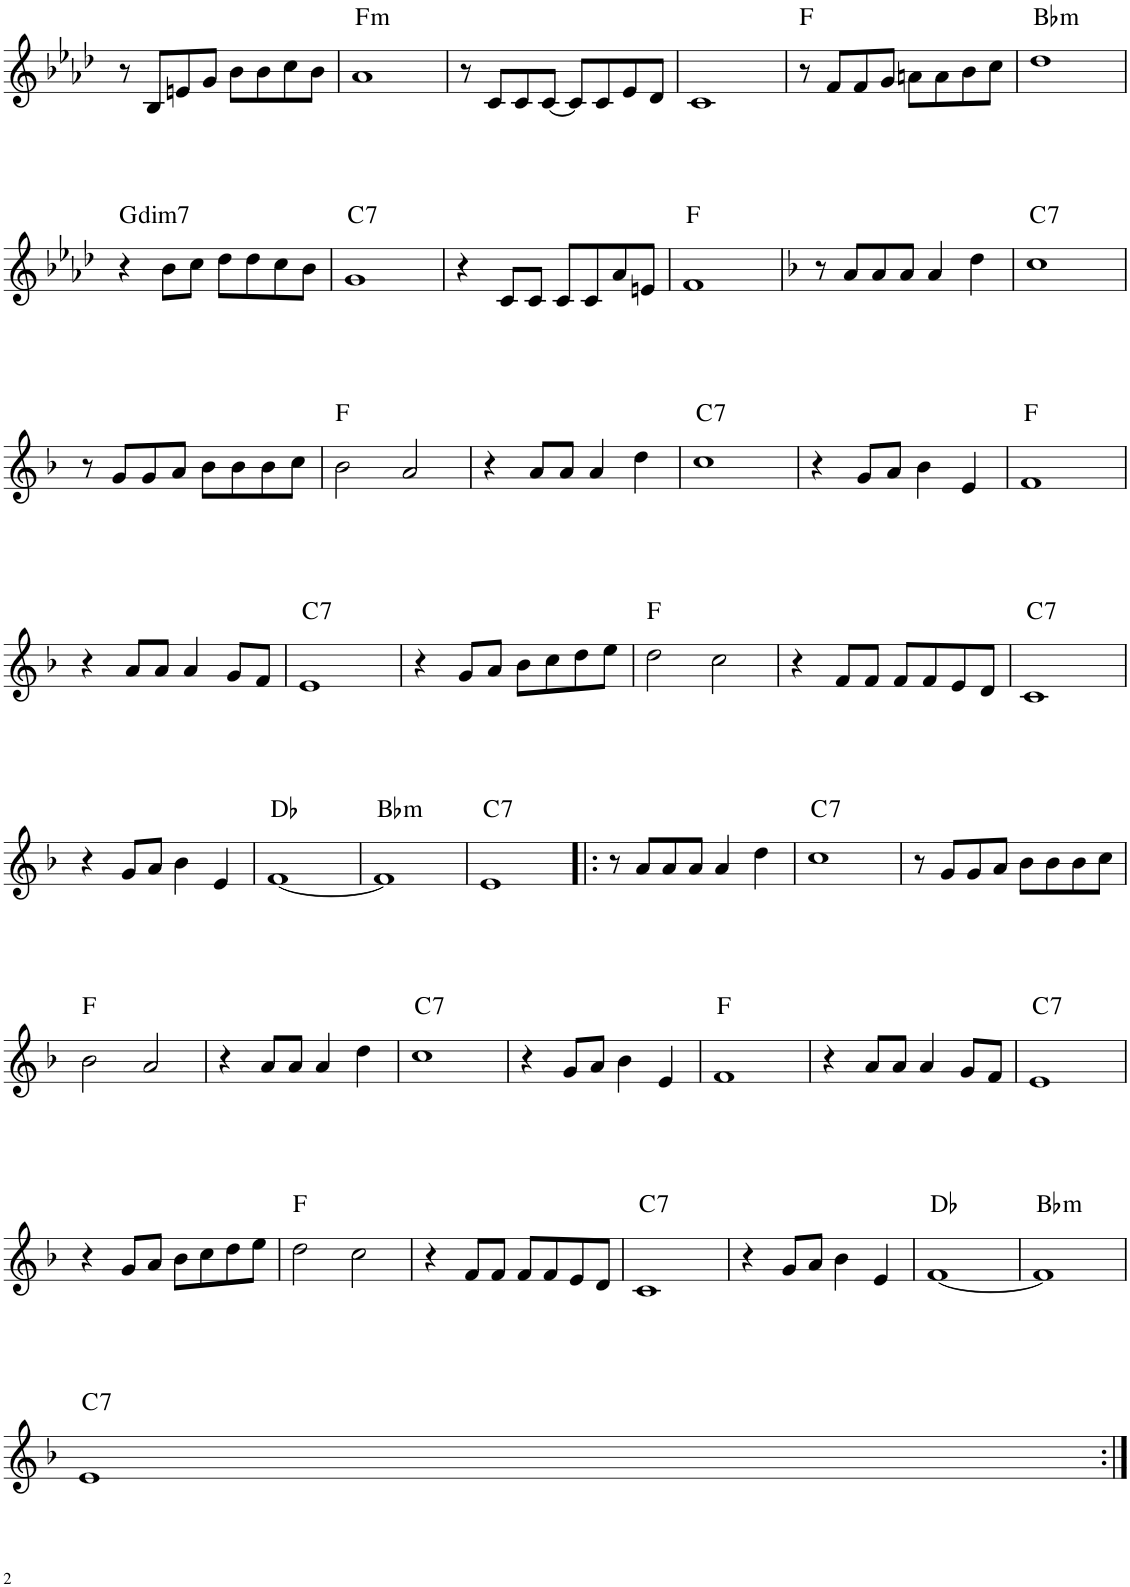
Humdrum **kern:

**kern	**harte
*part1	*part1
*staff1	*
*I"Piano	*
*I'Pno.	*
!!LO:PB:g=z
*clefG2	*
*k[b-e-a-d-]	*
*M4/4	*
=45	=45
8r	.
8B-/L	.
8en/	.
8g/J	.
8b-\L	.
8b-\	.
8cc\	.
8b-\J	.
=46	=46
!	!LO:H:kt=m
1a-	F:min
=47	=47
8r	.
8c/L	.
8c/	.
[8c/J	.
8c/L]	.
8c/	.
8e-/	.
8d-/J	.
=48	=48
1c	.
=49	=49
8r	F:maj
8f/L	.
8f/	.
8g/J	.
8an\L	.
8a\	.
8b-\	.
8cc\J	.
=50	=50
!	!LO:H:kt=m
1dd-	Bb:min
!!LO:LB:g=z
=51	=51
!	!LO:H:kt=dim7
4r	G:dim7
8b-\L	.
8cc\J	.
8dd-\L	.
8dd-\	.
8cc\	.
8b-\J	.
=52	=52
!	!LO:H:kt=7
1g	C:7
=53	=53
4r	.
8c/L	.
8c/J	.
8c/L	.
8c/	.
8a-/	.
8en/J	.
=54	=54
1f	F:maj
=55	=55
*k[b-]	*
8r	.
8a/L	.
8a/	.
8a/J	.
4a/	.
4dd\	.
=56	=56
!	!LO:H:kt=7
1cc	C:7
!!LO:LB:g=z
=57	=57
8r	.
8g/L	.
8g/	.
8a/J	.
8b-\L	.
8b-\	.
8b-\	.
8cc\J	.
=58	=58
2b-\	F:maj
2a/	.
=59	=59
4r	.
8a/L	.
8a/J	.
4a/	.
4dd\	.
=60	=60
!	!LO:H:kt=7
1cc	C:7
=61	=61
4r	.
8g/L	.
8a/J	.
4b-\	.
4e/	.
=62	=62
1f	F:maj
!!LO:LB:g=z
=63	=63
4r	.
8a/L	.
8a/J	.
4a/	.
8g/L	.
8f/J	.
=64	=64
!	!LO:H:kt=7
1e	C:7
=65	=65
4r	.
8g/L	.
8a/J	.
8b-\L	.
8cc\	.
8dd\	.
8ee\J	.
=66	=66
2dd\	F:maj
2cc\	.
=67	=67
4r	.
8f/L	.
8f/J	.
8f/L	.
8f/	.
8e/	.
8d/J	.
=68	=68
!	!LO:H:kt=7
1c	C:7
!!LO:LB:g=z
=69	=69
4r	.
8g/L	.
8a/J	.
4b-\	.
4e/	.
=70	=70
[1f	Db:maj
=71	=71
!	!LO:H:kt=m
1f]	Bb:min
=72	=72
!	!LO:H:kt=7
1e	C:7
=73!|:	=73!|:
8r	.
8a/L	.
8a/	.
8a/J	.
4a/	.
4dd\	.
=74	=74
!	!LO:H:kt=7
1cc	C:7
=75	=75
8r	.
8g/L	.
8g/	.
8a/J	.
8b-\L	.
8b-\	.
8b-\	.
8cc\J	.
!!LO:LB:g=z
=76	=76
2b-\	F:maj
2a/	.
=77	=77
4r	.
8a/L	.
8a/J	.
4a/	.
4dd\	.
=78	=78
!	!LO:H:kt=7
1cc	C:7
=79	=79
4r	.
8g/L	.
8a/J	.
4b-\	.
4e/	.
=80	=80
1f	F:maj
=81	=81
4r	.
8a/L	.
8a/J	.
4a/	.
8g/L	.
8f/J	.
=82	=82
!	!LO:H:kt=7
1e	C:7
!!LO:LB:g=z
=83	=83
4r	.
8g/L	.
8a/J	.
8b-\L	.
8cc\	.
8dd\	.
8ee\J	.
=84	=84
2dd\	F:maj
2cc\	.
=85	=85
4r	.
8f/L	.
8f/J	.
8f/L	.
8f/	.
8e/	.
8d/J	.
=86	=86
!	!LO:H:kt=7
1c	C:7
=87	=87
4r	.
8g/L	.
8a/J	.
4b-\	.
4e/	.
=88	=88
[1f	Db:maj
=89	=89
!	!LO:H:kt=m
1f]	Bb:min
!!LO:LB:g=z
=90	=90
!	!LO:H:kt=7
1e	C:7
=:|!	=:|!
*-	*-
